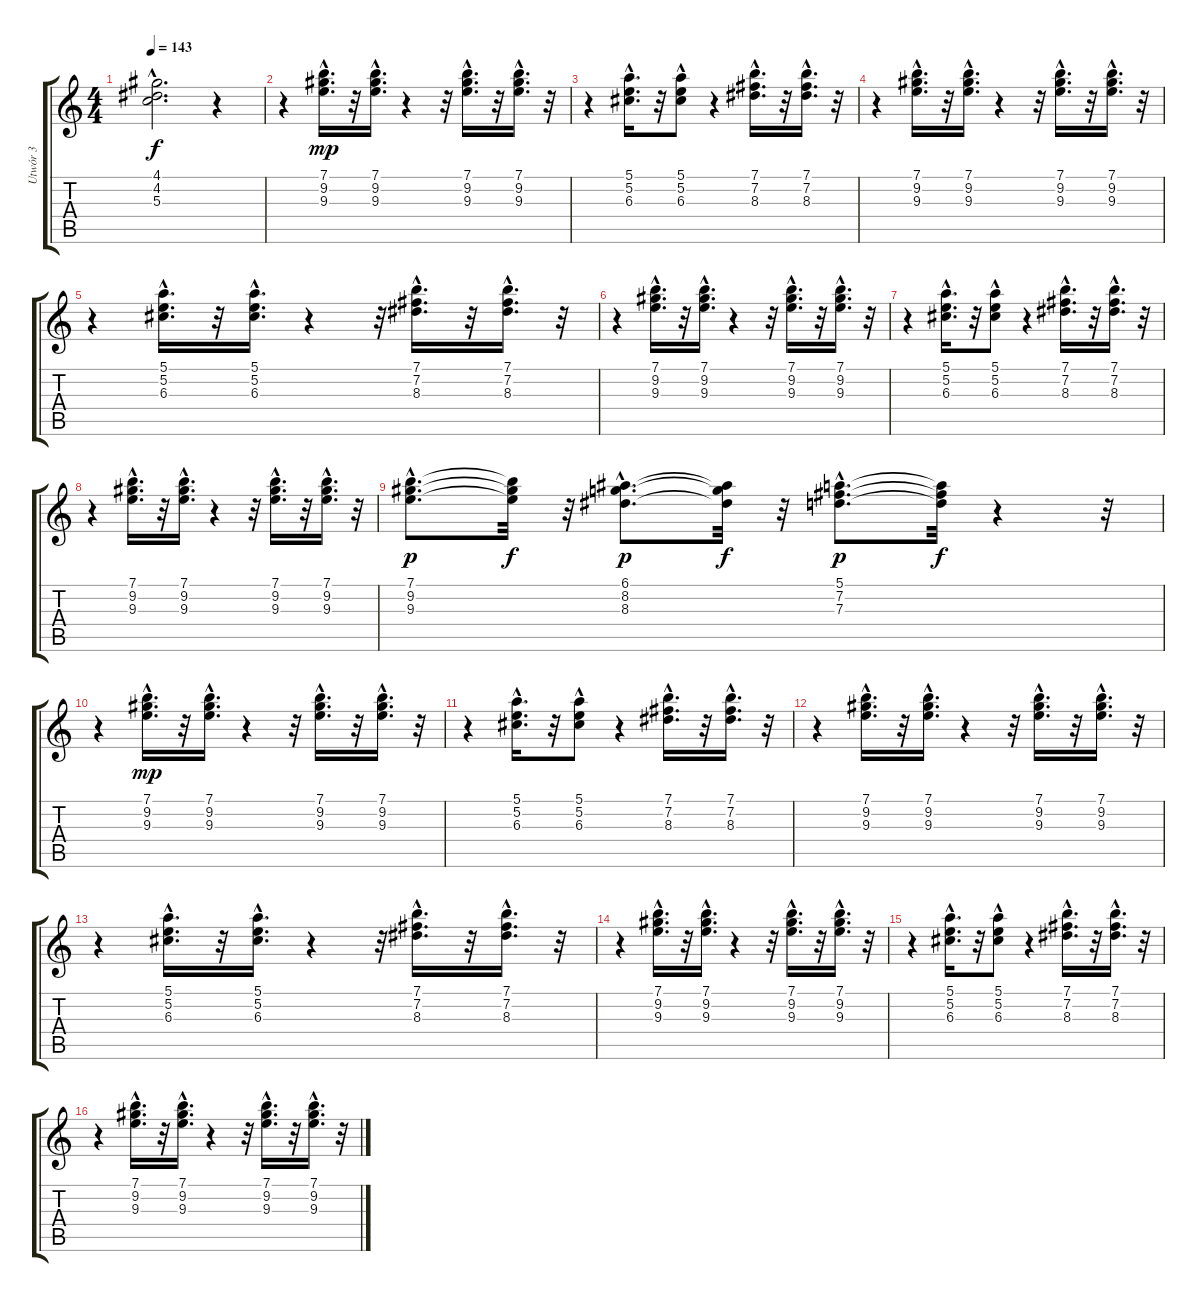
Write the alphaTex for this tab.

\track ("Utwór 3" "Utwór 3") {instrument electricguitarjazz}
\staff {score tabs}
\tuning (E4 B3 G3 D3 A2 E2) {hide}
\ts (4 4)
\tempo 143
\clef g2
\ks c
(4.1{hac t} 4.2{hac t} 5.3{hac t}).2{d dy f} r.4 |
r.4 (7.1{hac} 9.2 9.3{hac}).16{d dy mp} r.32 (7.1{hac} 9.2{hac} 9.3{hac}).16{d} r.4 r.32 (7.1{hac} 9.2{hac} 9.3{hac}).16{d} r.32 (7.1{hac} 9.2{hac} 9.3{hac}).16{d} r.32 |
r.4 (5.1{hac} 5.2 6.3{hac}).16{d} r.32 (5.1 5.2{hac} 6.3{hac}).8 r.4 (7.1{hac} 7.2{hac} 8.3{hac}).16{d} r.32 (7.1{hac} 7.2 8.3{hac}).16{d} r.32 |
r.4 (7.1{hac} 9.2{hac} 9.3{hac}).16{d} r.32 (7.1{hac} 9.2{hac} 9.3{hac}).16{d} r.4 r.32 (7.1{hac} 9.2 9.3{hac}).16{d} r.32 (7.1{hac} 9.2{hac} 9.3{hac}).16{d} r.32 |
r.4 (5.1{hac} 5.2 6.3{hac}).16{d} r.32 (5.1{hac} 5.2{hac} 6.3{hac}).16{d} r.4 r.32 (7.1{hac} 7.2{hac} 8.3{hac}).16{d} r.32 (7.1{hac} 7.2{hac} 8.3{hac}).16{d} r.32 |
r.4 (7.1{hac} 9.2 9.3{hac}).16{d} r.32 (7.1{hac} 9.2{hac} 9.3{hac}).16{d} r.4 r.32 (7.1{hac} 9.2{hac} 9.3{hac}).16{d} r.32 (7.1{hac} 9.2{hac} 9.3{hac}).16{d} r.32 |
r.4 (5.1{hac} 5.2 6.3{hac}).16{d} r.32 (5.1 5.2{hac} 6.3{hac}).8 r.4 (7.1{hac} 7.2{hac} 8.3{hac}).16{d} r.32 (7.1{hac} 7.2 8.3{hac}).16{d} r.32 |
r.4 (7.1{hac} 9.2{hac} 9.3{hac}).16{d} r.32 (7.1{hac} 9.2{hac} 9.3{hac}).16{d} r.4 r.32 (7.1{hac} 9.2 9.3{hac}).16{d} r.32 (7.1{hac} 9.2{hac} 9.3{hac}).16{d} r.32 |
(7.1{hac} 9.2{hac} 9.3{hac}).8{d dy p} (7.1{t} 9.2{t} 9.3{t}).32{dy f} r.32 (6.1{hac} 8.2{hac} 8.3{hac}).8{d dy p} (6.1{t} 8.2{t} 8.3{t}).32{dy f} r.32 (5.1{hac} 7.2{hac} 7.3{hac}).8{d dy p} (5.1{t} 7.2{t} 7.3{t}).32{dy f} r.4 r.32 |
r.4 (7.1{hac} 9.2 9.3{hac}).16{d dy mp} r.32 (7.1{hac} 9.2{hac} 9.3{hac}).16{d} r.4 r.32 (7.1{hac} 9.2{hac} 9.3{hac}).16{d} r.32 (7.1{hac} 9.2{hac} 9.3{hac}).16{d} r.32 |
r.4 (5.1{hac} 5.2 6.3{hac}).16{d} r.32 (5.1 5.2{hac} 6.3{hac}).8 r.4 (7.1{hac} 7.2{hac} 8.3{hac}).16{d} r.32 (7.1{hac} 7.2 8.3{hac}).16{d} r.32 |
r.4 (7.1{hac} 9.2{hac} 9.3{hac}).16{d} r.32 (7.1{hac} 9.2{hac} 9.3{hac}).16{d} r.4 r.32 (7.1{hac} 9.2 9.3{hac}).16{d} r.32 (7.1{hac} 9.2{hac} 9.3{hac}).16{d} r.32 |
r.4 (5.1{hac} 5.2 6.3{hac}).16{d} r.32 (5.1{hac} 5.2{hac} 6.3{hac}).16{d} r.4 r.32 (7.1{hac} 7.2{hac} 8.3{hac}).16{d} r.32 (7.1{hac} 7.2{hac} 8.3{hac}).16{d} r.32 |
r.4 (7.1{hac} 9.2 9.3{hac}).16{d} r.32 (7.1{hac} 9.2{hac} 9.3{hac}).16{d} r.4 r.32 (7.1{hac} 9.2{hac} 9.3{hac}).16{d} r.32 (7.1{hac} 9.2{hac} 9.3{hac}).16{d} r.32 |
r.4 (5.1{hac} 5.2 6.3{hac}).16{d} r.32 (5.1 5.2{hac} 6.3{hac}).8 r.4 (7.1{hac} 7.2{hac} 8.3{hac}).16{d} r.32 (7.1{hac} 7.2 8.3{hac}).16{d} r.32 |
r.4 (7.1{hac} 9.2{hac} 9.3{hac}).16{d} r.32 (7.1{hac} 9.2{hac} 9.3{hac}).16{d} r.4 r.32 (7.1{hac} 9.2 9.3{hac}).16{d} r.32 (7.1{hac} 9.2{hac} 9.3{hac}).16{d} r.32
